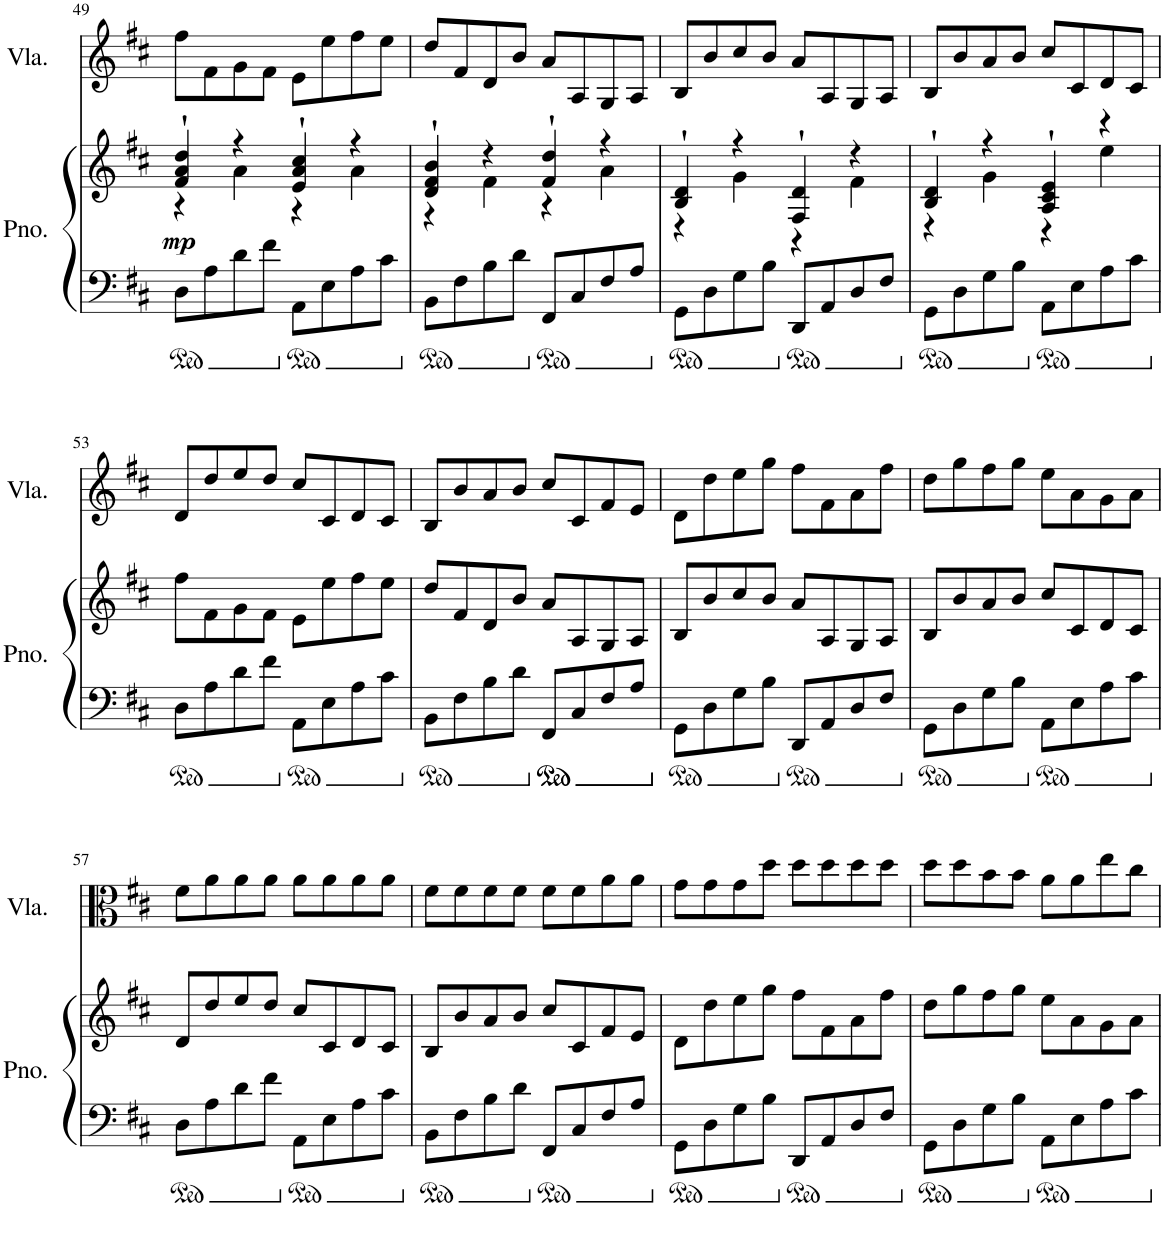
**kern	**kern	**dynam	**kern
*part2	*part2	*part2	*part1
*staff3	*staff2	*staff2/3	*staff1
*I"Grand Piano	*	*	*I"Viola
*I'Pno.	*	*	*I'Vla.
!!LO:PB:g=z
*clefF4	*clefG2	*	*clefG2
*k[f#c#]	*k[f#c#]	*	*k[f#c#]
*M4/4	*M4/4	*	*M4/4
=49	=49	=49	=49
*	*^	*	*
!	!	!	!LO:DY:b	!
8D\L	4f#/` 4a/` 4dd/`	4r	mp	8ff#\L
8A\	.	.	.	8f#\
8d\	4r	4a\	.	8g\
8f#\J	.	.	.	8f#\J
8AA\L	4e/` 4a/` 4cc#/`	4r	.	8e\L
8E\	.	.	.	8ee\
8A\	4r	4a\	.	8ff#\
8c#\J	.	.	.	8ee\J
=50	=50	=50	=50	=50
8BB\L	4d/` 4f#/` 4b/`	4r	.	8dd/L
8F#\	.	.	.	8f#/
8B\	4r	4f#\	.	8d/
8d\J	.	.	.	8b/J
8FF#/L	4f#/` 4dd/`	4r	.	8a/L
8C#/	.	.	.	8A/
8F#/	4r	4a\	.	8G/
8A/J	.	.	.	8A/J
=51	=51	=51	=51	=51
8GG\L	4B/` 4d/`	4r	.	8B/L
8D\	.	.	.	8b/
8G\	4r	4g\	.	8cc#/
8B\J	.	.	.	8b/J
8DD/L	4F#/` 4d/`	4r	.	8a/L
8AA/	.	.	.	8A/
8D/	4r	4f#\	.	8G/
8F#/J	.	.	.	8A/J
=52	=52	=52	=52	=52
8GG\L	4B/` 4d/`	4r	.	8B/L
8D\	.	.	.	8b/
8G\	4r	4g\	.	8a/
8B\J	.	.	.	8b/J
8AA\L	4A/` 4c#/` 4e/`	4r	.	8cc#/L
8E\	.	.	.	8c#/
8A\	4r	4ee\	.	8d/
8c#\J	.	.	.	8c#/J
*	*v	*v	*	*
!!LO:LB:g=z
=53	=53	=53	=53
8D\L	8ff#\L	.	8d/L
8A\	8f#\	.	8dd/
8d\	8g\	.	8ee/
8f#\J	8f#\J	.	8dd/J
8AA\L	8e\L	.	8cc#/L
8E\	8ee\	.	8c#/
8A\	8ff#\	.	8d/
8c#\J	8ee\J	.	8c#/J
=54	=54	=54	=54
8BB\L	8dd/L	.	8B/L
8F#\	8f#/	.	8b/
8B\	8d/	.	8a/
8d\J	8b/J	.	8b/J
8FF#/L	8a/L	.	8cc#/L
8C#/	8A/	.	8c#/
8F#/	8G/	.	8f#/
8A/J	8A/J	.	8e/J
=55	=55	=55	=55
8GG\L	8B/L	.	8d\L
8D\	8b/	.	8dd\
8G\	8cc#/	.	8ee\
8B\J	8b/J	.	8gg\J
8DD/L	8a/L	.	8ff#\L
8AA/	8A/	.	8f#\
8D/	8G/	.	8a\
8F#/J	8A/J	.	8ff#\J
=56	=56	=56	=56
8GG\L	8B/L	.	8dd\L
8D\	8b/	.	8gg\
8G\	8a/	.	8ff#\
8B\J	8b/J	.	8gg\J
8AA\L	8cc#/L	.	8ee\L
8E\	8c#/	.	8a\
8A\	8d/	.	8g\
8c#\J	8c#/J	.	8a\J
!!LO:LB:g=z
=57	=57	=57	=57
8D\L	8d/L	.	8f#\L
8A\	8dd/	.	8a\
8d\	8ee/	.	8a\
8f#\J	8dd/J	.	8a\J
8AA\L	8cc#/L	.	8a\L
8E\	8c#/	.	8a\
8A\	8d/	.	8a\
8c#\J	8c#/J	.	8a\J
=58	=58	=58	=58
8BB\L	8B/L	.	8f#\L
8F#\	8b/	.	8f#\
8B\	8a/	.	8f#\
8d\J	8b/J	.	8f#\J
8FF#/L	8cc#/L	.	8f#\L
8C#/	8c#/	.	8f#\
8F#/	8f#/	.	8a\
8A/J	8e/J	.	8a\J
=59	=59	=59	=59
8GG\L	8d\L	.	8g\L
8D\	8dd\	.	8g\
8G\	8ee\	.	8g\
8B\J	8gg\J	.	8dd\J
8DD/L	8ff#\L	.	8dd\L
8AA/	8f#\	.	8dd\
8D/	8a\	.	8dd\
8F#/J	8ff#\J	.	8dd\J
=60	=60	=60	=60
8GG\L	8dd\L	.	8dd\L
8D\	8gg\	.	8dd\
8G\	8ff#\	.	8b\
8B\J	8gg\J	.	8b\J
8AA\L	8ee\L	.	8a\L
8E\	8a\	.	8a\
8A\	8g\	.	8ee\
8c#\J	8a\J	.	8cc#\J
=	=	=	=
*-	*-	*-	*-
